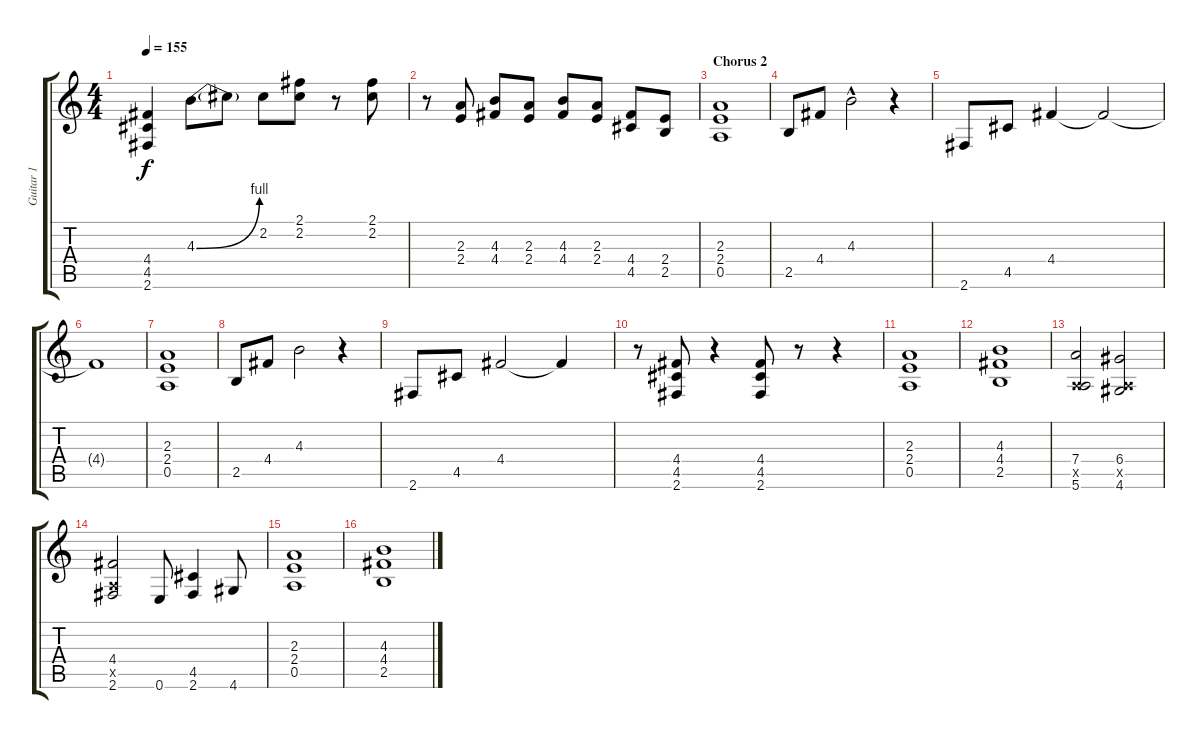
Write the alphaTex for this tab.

\track ("Guitar 1" "Guitar 1") {instrument distortionguitar}
\staff {score tabs}
\tuning (E4 B3 G3 D3 A2 E2) {hide}
\ts (4 4)
\tempo 155
\clef g2
\ks c
(4.4 4.5 2.6).4{dy f} 4.3{be (bend 0 0 60 4)}.8 4.3{t}.8 2.2.8 (2.1 2.2).8 r.8 (2.1 2.2).8 |
r.8 (2.3 2.4).8 (4.3 4.4).8 (2.3 2.4).8 (4.3 4.4).8 (2.3 2.4).8 (4.4 4.5).8 (2.4 2.5).8 |
\section ("" "Chorus 2")
(2.3 2.4 0.5).1 |
2.5.8 4.4.8 4.3{hac}.2 r.4 |
2.6.8 4.5.8 4.4.4 4.4{t}.2 |
4.4{t}.1 |
(2.3 2.4 0.5).1 |
2.5.8 4.4.8 4.3.2 r.4 |
2.6.8 4.5.8 4.4.2 4.4{t}.4 |
r.8 (4.4 4.5 2.6).8 r.4 (4.4 4.5 2.6).8 r.8 r.4 |
(2.3 2.4 0.5).1 |
(4.3 4.4 2.5).1 |
(7.4 0.5{x} 5.6).2 (6.4 0.5{x} 4.6).2 |
(4.4 0.5{x} 2.6).2 0.6.8 (4.5 2.6).4 4.6.8 |
(2.3 2.4 0.5).1 |
(4.3 4.4 2.5).1
